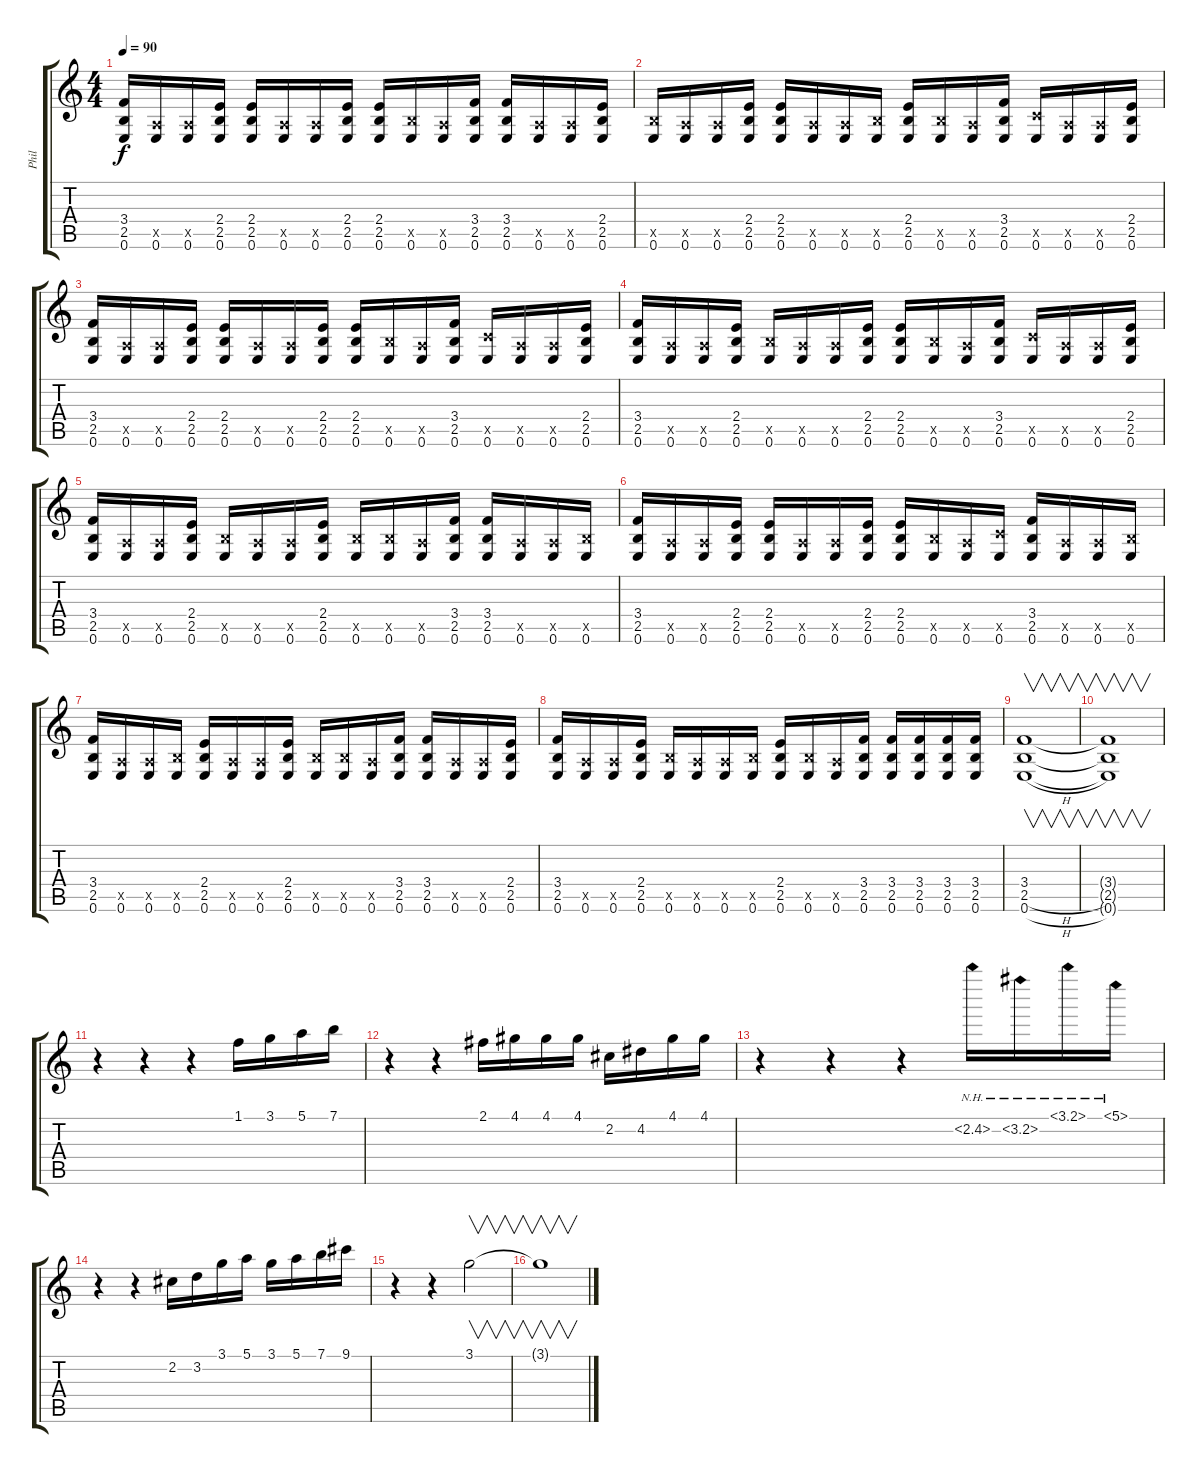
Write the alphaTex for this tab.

\track ("Phil" "Phil") {instrument distortionguitar}
\staff {score tabs}
\tuning (E4 B3 G3 D3 A2 E2) {hide}
\ts (4 4)
\tempo 90
\clef g2
\ks c
(3.4 2.5 0.6).16{dy f} (0.5{x} 0.6).16 (0.5{x} 0.6).16 (2.4 2.5 0.6).16 (2.4 2.5 0.6).16 (0.5{x} 0.6).16 (0.5{x} 0.6).16 (2.4 2.5 0.6).16 (2.4 2.5 0.6).16 (2.5{x} 0.6).16 (0.5{x} 0.6).16 (3.4 2.5 0.6).16 (3.4 2.5 0.6).16 (0.5{x} 0.6).16 (0.5{x} 0.6).16 (2.4 2.5 0.6).16 |
(2.5{x} 0.6).16 (0.5{x} 0.6).16 (0.5{x} 0.6).16 (2.4 2.5 0.6).16 (2.4 2.5 0.6).16 (0.5{x} 0.6).16 (0.5{x} 0.6).16 (2.5{x} 0.6).16 (2.4 2.5 0.6).16 (2.5{x} 0.6).16 (0.5{x} 0.6).16 (3.4 2.5 0.6).16 (3.5{x} 0.6).16 (0.5{x} 0.6).16 (0.5{x} 0.6).16 (2.4 2.5 0.6).16 |
(3.4 2.5 0.6).16 (0.5{x} 0.6).16 (0.5{x} 0.6).16 (2.4 2.5 0.6).16 (2.4 2.5 0.6).16 (0.5{x} 0.6).16 (0.5{x} 0.6).16 (2.4 2.5 0.6).16 (2.4 2.5 0.6).16 (2.5{x} 0.6).16 (0.5{x} 0.6).16 (3.4 2.5 0.6).16 (3.5{x} 0.6).16 (0.5{x} 0.6).16 (0.5{x} 0.6).16 (2.4 2.5 0.6).16 |
(3.4 2.5 0.6).16 (0.5{x} 0.6).16 (0.5{x} 0.6).16 (2.4 2.5 0.6).16 (2.5{x} 0.6).16 (0.5{x} 0.6).16 (0.5{x} 0.6).16 (2.4 2.5 0.6).16 (2.4 2.5 0.6).16 (2.5{x} 0.6).16 (0.5{x} 0.6).16 (3.4 2.5 0.6).16 (3.5{x} 0.6).16 (0.5{x} 0.6).16 (0.5{x} 0.6).16 (2.4 2.5 0.6).16 |
(3.4 2.5 0.6).16 (0.5{x} 0.6).16 (0.5{x} 0.6).16 (2.4 2.5 0.6).16 (2.5{x} 0.6).16 (0.5{x} 0.6).16 (0.5{x} 0.6).16 (2.4 2.5 0.6).16 (2.5{x} 0.6).16 (2.5{x} 0.6).16 (0.5{x} 0.6).16 (3.4 2.5 0.6).16 (3.4 2.5 0.6).16 (0.5{x} 0.6).16 (0.5{x} 0.6).16 (2.5{x} 0.6).16 |
(3.4 2.5 0.6).16 (0.5{x} 0.6).16 (0.5{x} 0.6).16 (2.4 2.5 0.6).16 (2.4 2.5 0.6).16 (0.5{x} 0.6).16 (0.5{x} 0.6).16 (2.4 2.5 0.6).16 (2.4 2.5 0.6).16 (2.5{x} 0.6).16 (0.5{x} 0.6).16 (3.5{x} 0.6).16 (3.4 2.5 0.6).16 (0.5{x} 0.6).16 (0.5{x} 0.6).16 (2.5{x} 0.6).16 |
(3.4 2.5 0.6).16 (0.5{x} 0.6).16 (0.5{x} 0.6).16 (2.5{x} 0.6).16 (2.4 2.5 0.6).16 (0.5{x} 0.6).16 (0.5{x} 0.6).16 (2.4 2.5 0.6).16 (2.5{x} 0.6).16 (2.5{x} 0.6).16 (0.5{x} 0.6).16 (3.4 2.5 0.6).16 (3.4 2.5 0.6).16 (0.5{x} 0.6).16 (0.5{x} 0.6).16 (2.4 2.5 0.6).16 |
(3.4 2.5 0.6).16 (0.5{x} 0.6).16 (0.5{x} 0.6).16 (2.4 2.5 0.6).16 (2.5{x} 0.6).16 (0.5{x} 0.6).16 (0.5{x} 0.6).16 (2.5{x} 0.6).16 (2.4 2.5 0.6).16 (2.5{x} 0.6).16 (0.5{x} 0.6).16 (3.4 2.5 0.6).16 (3.4 2.5 0.6).16 (3.4 2.5 0.6).16 (3.4 2.5 0.6).16 (3.4 2.5 0.6).16 |
(3.4 2.5{h} 0.6{h}).1{v} |
(3.4{t} 2.5{t} 0.6{t}).1{v} |
r.4 r.4 r.4 1.1.16 3.1.16 5.1.16 7.1.16 |
r.4 r.4 2.1.16 4.1.16 4.1.16 4.1.16 2.2.16 4.2.16 4.1.16 4.1.16 |
r.4 r.4 r.4 2.2{nh}.16 3.2{nh}.16 3.1{nh}.16 5.1{nh}.16 |
r.4 r.4 2.2.16 3.2.16 3.1.16 5.1.16 3.1.16 5.1.16 7.1.16 9.1.16 |
r.4 r.4 3.1.2{v} |
3.1{t}.1{v}
